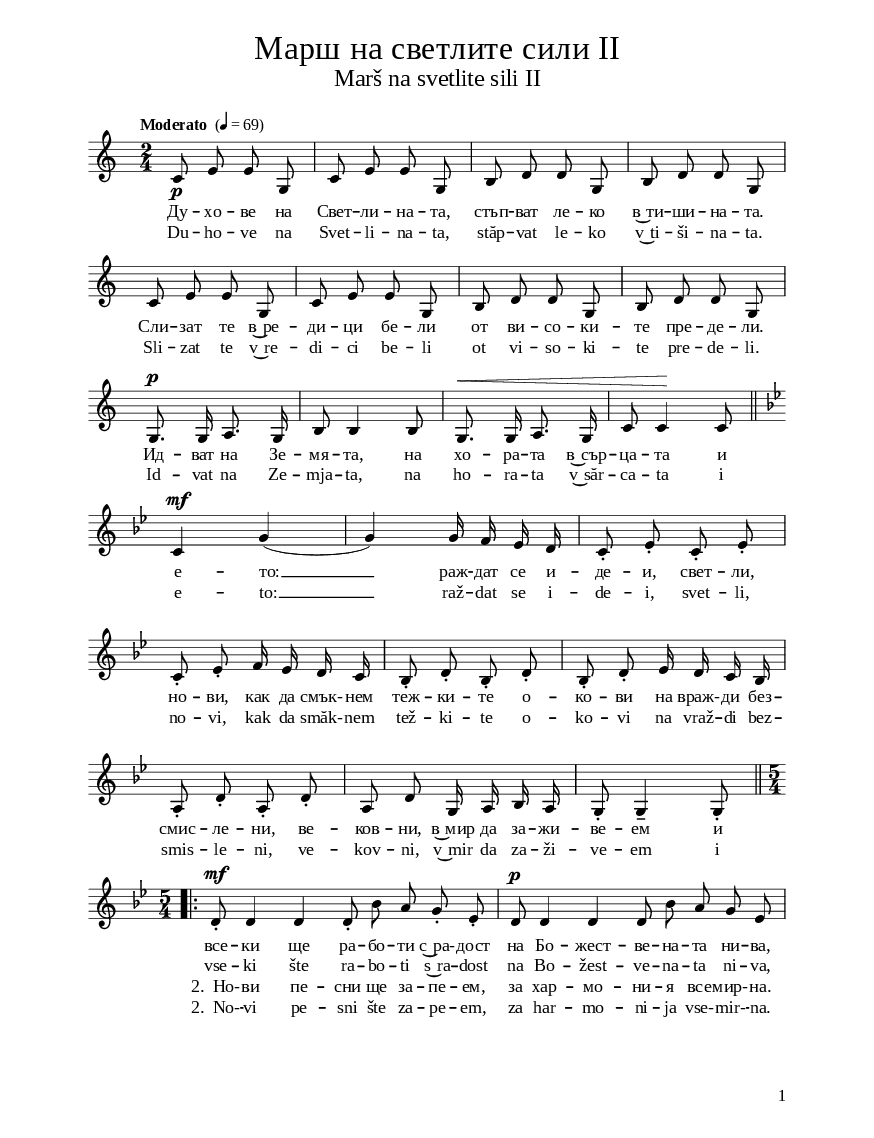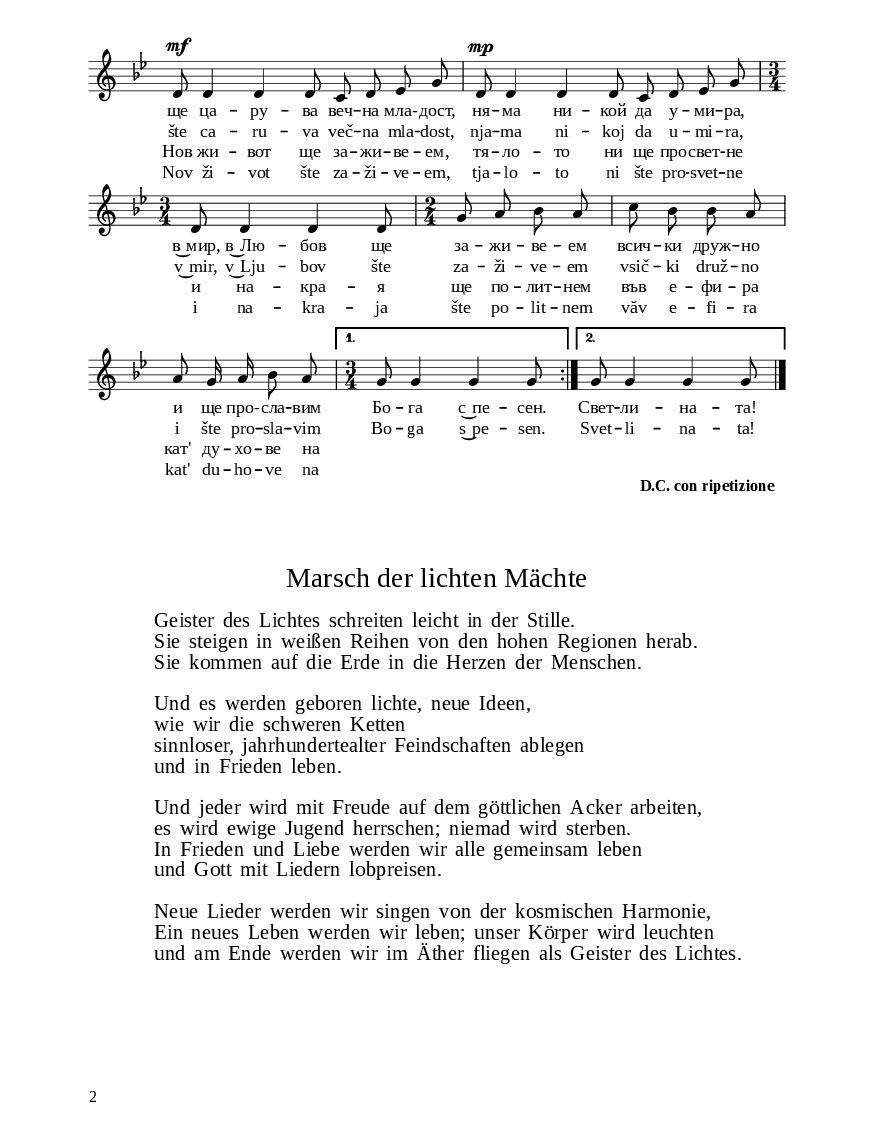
\version "2.24.2"

% include paper part and global functions
\include "include/globals.ily"

\bookpart {
  \label #'ref162_2
  \tocItem \markup "Марш на светлите сили II – Marš na svetlite sili II"
  \include "include/bookpart-paper.ily"
  \score {
    \include "include/score-layout.ily"

    \new Voice \relative c' {
      \clef treble
      \key c \major
      \time 2/4
      \tempoFunc "Moderato " 4 "69"

      \autoBeamOff


      c8 \p e e g, | c8 e e g, | b d d g, | b d d g, | \break

     c8 e e g, |c8 e e g, | b d d g, |  b d d g, | \break

      g8.^\p g16 a8. g16 | b8 b4 b8 | g8.^\< g16 a8. g16 |  c8 c4  \! c8 | \bar "||" \break

      \key g \minor  c4^\mf  g'4 (g4) g16 f es d |  c8\staccato es\staccato c\staccato es\staccato |\break

      c\staccato es\staccato f16 es d c | bes8\staccato d\staccato bes\staccato d\staccato | bes\staccato d\staccato es16 d c bes | a8\staccato d\staccato a\staccato d\staccato | a d g,16 a bes a | g8\staccato g4-- g8\staccato | \break

      \bar ".|:-||"  \repeat volta 2 {

        \time 5/4 d'8\staccato^\mf d4 d4 d8\staccato bes'8 a g\staccato es\staccato |

        d8^\p  d4 d4 d8 bes'8 a8 g es | \break

        d8^\mf  d4  d4 d8 c d es g |

        d^\mp  d4 d4 d8 c8 d8 es g | \break

        \time 3/4 d8 d4 d4 d8 | \time 2/4 g8 a bes a |c bes bes a | \break

        a g16 a bes8 a8 |
        \time 3/4
      }

      \alternative {
        { g8 g4 g4 g8}
        { g8 g4 g4 g8\bar "|." }
      }


    }

    \addlyrics {
      Ду -- хо -- ве на Свет -- ли -- на -- та, стъп -- ват ле -- ко в~ти -- ши -- на -- та.

      Сли --  зат те в~ре -- ди -- ци бе -- ли от ви -- со -- ки -- те пре -- де -- ли.

      Ид  -- ват на Зе -- мя -- та, на хо -- ра -- та в~сър -- ца -- та

      и е -- то: __ раж -- дат се и -- де -- и, свет --  ли, но -- ви,

      как да "смък-" -- нем теж -- ки -- те о -- ко -- ви на

      "враж-" -- ди без -- смис -- ле -- ни, ве -- ков -- ни, в~мир да за -- жи -- ве -- ем



      и все -- ки ще ра -- бо -- ти "с~ра-" -- дост на Бо -- жест -- ве -- на -- та ни -- ва,

      ще ца -- ру -- ва веч -- на "мла-" -- дост, ня -- ма ни -- кой да у -- ми -- ра,

      в~мир, в~Лю -- бов ще за -- жи -- ве -- ем

      всич -- ки друж -- но и ще "про-" -- сла -- вим Бо -- га с~пе -- сен. Свет -- ли -- на -- та!






    }

    \addlyrics {
      Du -- ho -- ve na Svet -- li -- na -- ta, stăp -- vat le -- ko v~ti -- ši -- na -- ta.

      Sli --  zat te v~re -- di -- ci be -- li ot vi -- so -- ki -- te pre -- de -- li.

      Id  -- vat na Ze -- mja -- ta, na ho -- ra -- ta v~săr -- ca -- ta

      i e -- to: __ raž -- dat se i -- de -- i, svet --  li, no -- vi,

      kak da "smăk-" -- nem tež -- ki -- te o -- ko -- vi na

      vraž -- di bez -- smis -- le -- ni, ve -- kov -- ni, v~mir da za -- ži -- ve -- em



      i vse -- ki šte ra -- bo -- ti s~ra -- dost na Bo -- žest -- ve -- na -- ta ni -- va,

      šte ca -- ru -- va več -- na mla -- dost, nja -- ma ni -- koj da u -- mi -- ra,

      v~mir, v~Lju -- bov šte za -- ži -- ve -- em

      vsič -- ki druž -- no i šte pro -- sla -- vim Bo -- ga s~pe -- sen. Svet -- li -- na -- ta!

    }


    \addlyrics {
      " " " " " " " " " " " " " " " "

      " " " " " " " " " " " " " " " "

      " " " " " " " " " " " " " " " " " "

      " " " " " " " " " " " " " " " " " " " " " " " " " " " "

      " " " " " " " " " " " " " " " " " "    " " " " " " " " " " " " " " " " " " " " " " " " " " " "

      " " " " " " " " " " " " " " " " " "    " " " " " " " " " " " " " " " " " " " " " " " " " " " "

      "2.  Но-"   -- ви пе -- сни ще за -- пе -- ем, за хар -- мо -- ни -- я все -- "мир-" -- на.

      Нов жи -- вот ще за -- жи -- ве -- ем, тя -- ло -- то ни ще про -- свет -- не

      и на -- кра -- я ще по -- лит -- нем във е -- фи -- ра кат' ду -- хо -- ве на


      " " " " " " " " " " " " " " " " " "

      " " " " " " " " " " " " " " " " " "
    }

    \addlyrics {
      " " " " " " " " " " " " " " " "

      " " " " " " " " " " " " " " " "

      " " " " " " " " " " " " " " " " " "

      " " " " " " " " " " " " " " " " " " " " " " " " " " " "

      " " " " " " " " " " " " " " " " " "    " " " " " " " " " " " " " " " " " " " " " " " " " " " "

      " " " " " " " " " " " " " " " " " "    " " " " " " " " " " " " " " " " " " " " " " " " " " " "

      "2.  No-"   -- vi pe -- sni šte za -- pe -- em, za har -- mo -- ni -- ja "vse-" -- "mir-" -- na.

      Nov ži -- vot šte za -- ži -- ve -- em, tja -- lo -- to ni šte pro -- svet -- ne

      i na -- kra -- ja šte po -- lit -- nem văv e -- fi -- ra kat' du -- ho -- ve na


      " " " " " " " " " " " " " " " " " "

      " " " " " " " " " " " " " " " " " "
    }


    \header {
      title = \titleFunc "Марш на светлите сили II" "Marš na svetlite sili II"
    }

    \midi{}

  } % score

  \markup \dc-one "D.C. con ripetizione"

  \markup \empty-two

  % include foreign translation(s) of the song
  \version "2.24.2"

\markup \fill-line { \fontsize #deTitleFontSize "Marsch der lichten Mächte" }
\markup \null
\markup \null
\markup \fontsize #deCoupletFontSize {
  \hspace #5
  \override #`(baseline-skip . ,deCoupletBaselineSkip)

  \column {

    \line { " "Geister des Lichtes schreiten leicht in der Stille. }

    \line { " "Sie steigen in weißen Reihen von den hohen Regionen herab. }

    \line { " "Sie kommen auf die Erde in die Herzen der Menschen. }

    \line { " " }

    \line { " "Und es werden geboren lichte, neue Ideen, }

    \line { " "    wie wir die schweren Ketten }
    \line { " "  sinnloser, jahrhundertealter Feindschaften ablegen}
    \line { " "und in Frieden leben.  }

    \line { " " }
    \line {
      " "Und jeder wird mit Freude auf dem göttlichen Acker arbeiten,
    }
    \line { " "es wird ewige Jugend herrschen; niemad wird sterben. }

    \line { " "In Frieden und Liebe werden wir alle gemeinsam leben }

    \line { " "    und Gott mit Liedern lobpreisen.  }
    \line { " " }

    \line { " "Neue Lieder werden wir singen von der kosmischen Harmonie, }

    \line { " "Ein neues Leben werden wir leben; unser Körper wird leuchten  }

    \line { " "und am Ende werden wir im Äther fliegen als Geister des Lichtes.  }

  }
}


} % bookpart

% Più mosso
%
